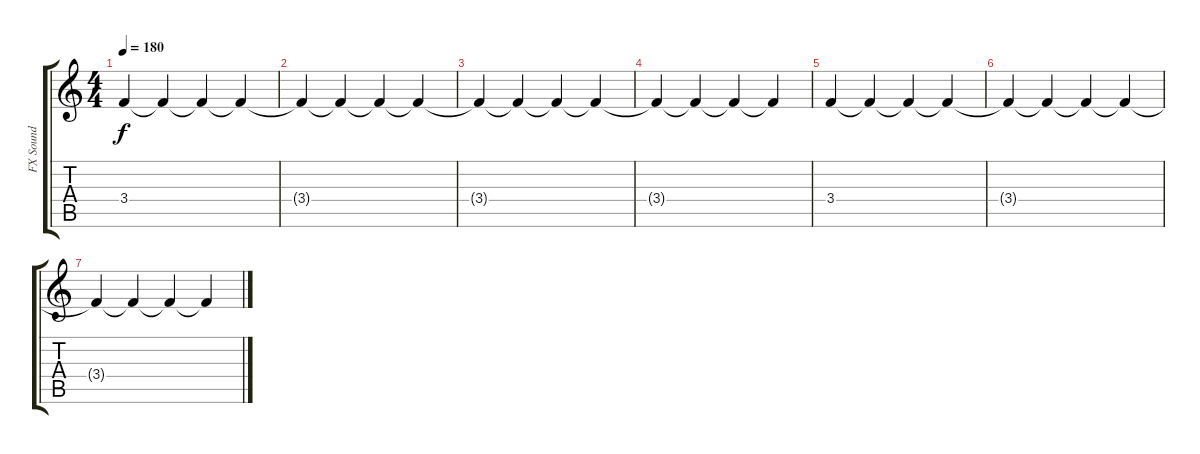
\track ("FX Sound" "FX Sound") {instrument overdrivenguitar}
\staff {score tabs}
\tuning (E4 B3 G3 D3 A2 E2) {hide}
\ts (4 4)
\tempo 180
\clef g2
\ks c
3.4.4{dy f volume 9} 3.4{t}.4 3.4{t}.4 3.4{t}.4 |
3.4{t}.4 3.4{t}.4 3.4{t}.4{volume 6} 3.4{t}.4{volume 5} |
3.4{t}.4{volume 4} 3.4{t}.4{volume 3} 3.4{t}.4{volume 2} 3.4{t}.4{volume 1} |
3.4{t}.4 3.4{t}.4 3.4{t}.4 3.4{t}.4 |
3.4.4{volume 9} 3.4{t}.4 3.4{t}.4 3.4{t}.4 |
3.4{t}.4 3.4{t}.4 3.4{t}.4{volume 6} 3.4{t}.4{volume 5} |
3.4{t}.4{volume 4} 3.4{t}.4{volume 3} 3.4{t}.4{volume 2} 3.4{t}.4{volume 1}
